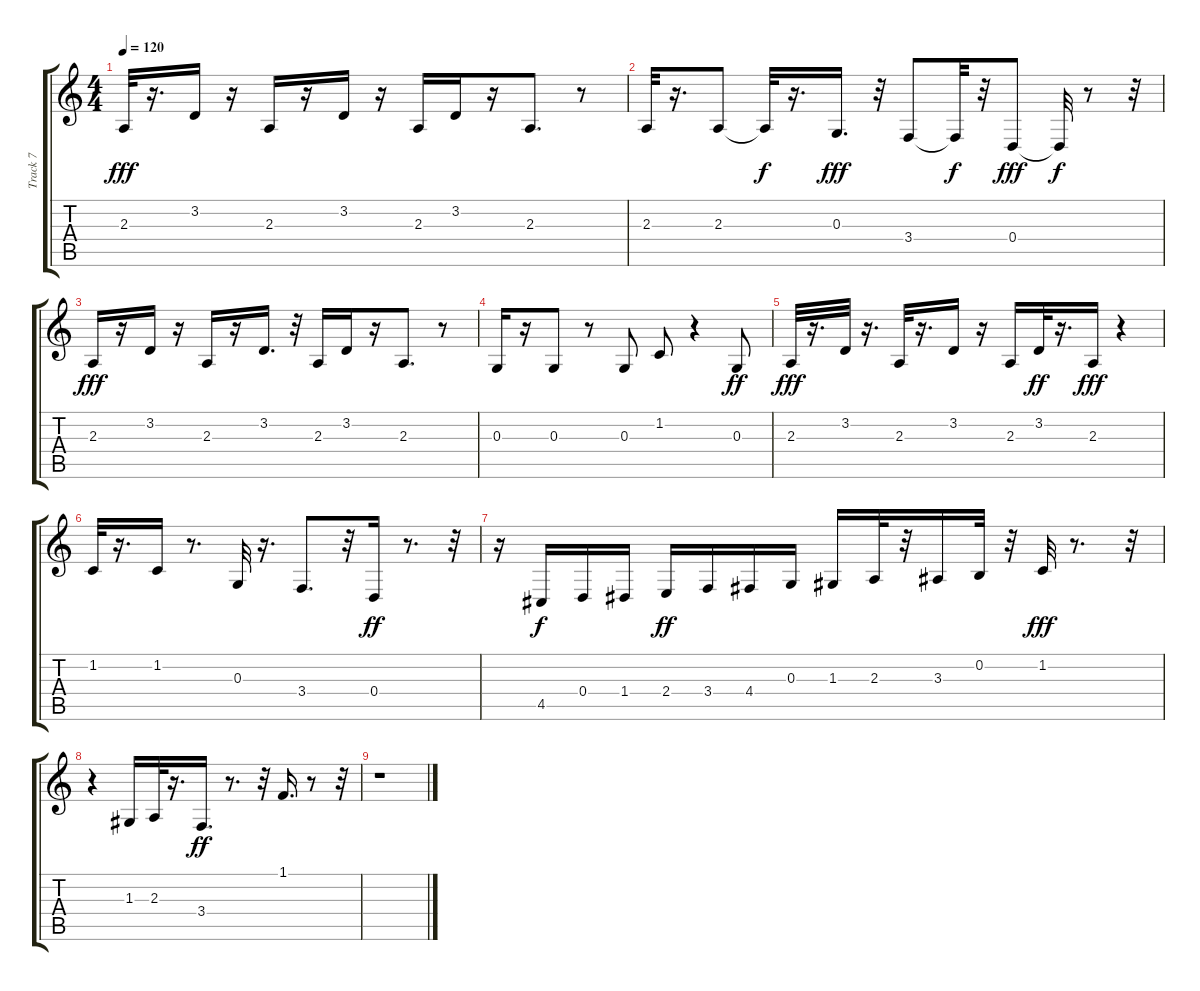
\track ("Track 7" "Track 7") {instrument steeldrums}
\staff {score tabs}
\tuning (E4 B3 G3 D3 A2 E2) {hide}
\ts (4 4)
\tempo 120
\clef g2
\ks c
2.3.32{dy fff} r.16{d} 3.2.16 r.16 2.3.16 r.16 3.2.16 r.16 2.3.16 3.2.16 r.16 2.3.8{d} r.8 |
2.3.32 r.16{d} 2.3.8 2.3{t}.32{dy f} r.16{d} 0.3.16{d dy fff} r.32 3.4.8 3.4{t}.32{dy f} r.32 0.4.8{dy fff} 0.4{t}.32{dy f} r.8 r.32 |
2.3.16{dy fff} r.16 3.2.16 r.16 2.3.16 r.16 3.2.16{d} r.32 2.3.16 3.2.16 r.16 2.3.8{d} r.8 |
0.3.16 r.16 0.3.8 r.8 0.3.8 1.2.8 r.4 0.3.8{dy ff} |
2.3.32{dy fff} r.16{d} 3.2.32 r.16{d} 2.3.32 r.16{d} 3.2.16 r.16 2.3.16 3.2.32{dy ff} r.16{d} 2.3.16{dy fff} r.4 |
1.2.32 r.16{d} 1.2.16 r.8{d} 0.3.32 r.16{d} 3.4.8{d} r.32 0.4.16{dy ff} r.8{d} r.32 |
r.16 4.5.16{dy f} 0.4.16 1.4.16 2.4.16{dy ff} 3.4.16 4.4.16 0.3.16 1.3.16 2.3.32 r.32 3.3.16 0.2.32 r.32 1.2.32{dy fff} r.8{d} r.32 |
r.4 1.3.16 2.3.32 r.16{d} 3.4.16{d dy ff} r.8{d} r.32 1.1.16{d} r.8 r.32 |
r.1
